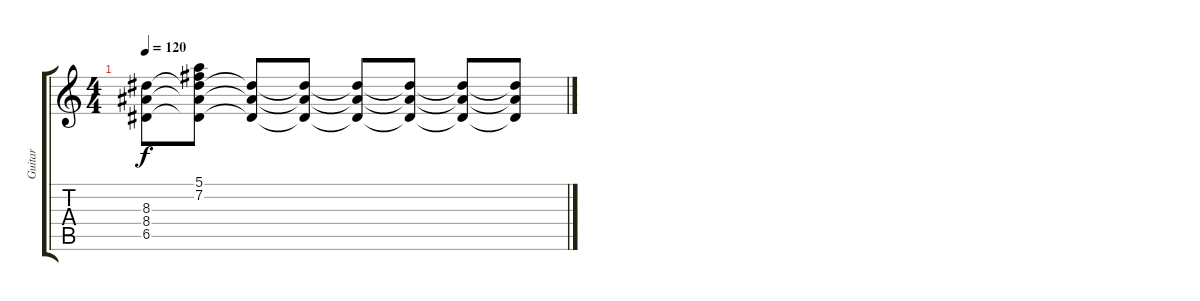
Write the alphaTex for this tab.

\track ("Guitar" "Guitar") {instrument electricguitarclean}
\staff {score tabs}
\tuning (E4 B3 G3 D3 A2 E2) {hide}
\ts (4 4)
\tempo 120
\clef g2
\ks c
(8.3 8.4 6.5).8{dy f volume 11 instrument distortionguitar} (5.1{t} 7.2{t} 8.3{t} 8.4{t} 6.5{t}).8 (8.3{t} 8.4{t} 6.5{t}).8 (8.3{t} 8.4{t} 6.5{t}).8 (8.3{t} 8.4{t} 6.5{t}).8 (8.3{t} 8.4{t} 6.5{t}).8 (8.3{t} 8.4{t} 6.5{t}).8 (8.3{t} 8.4{t} 6.5{t}).8
